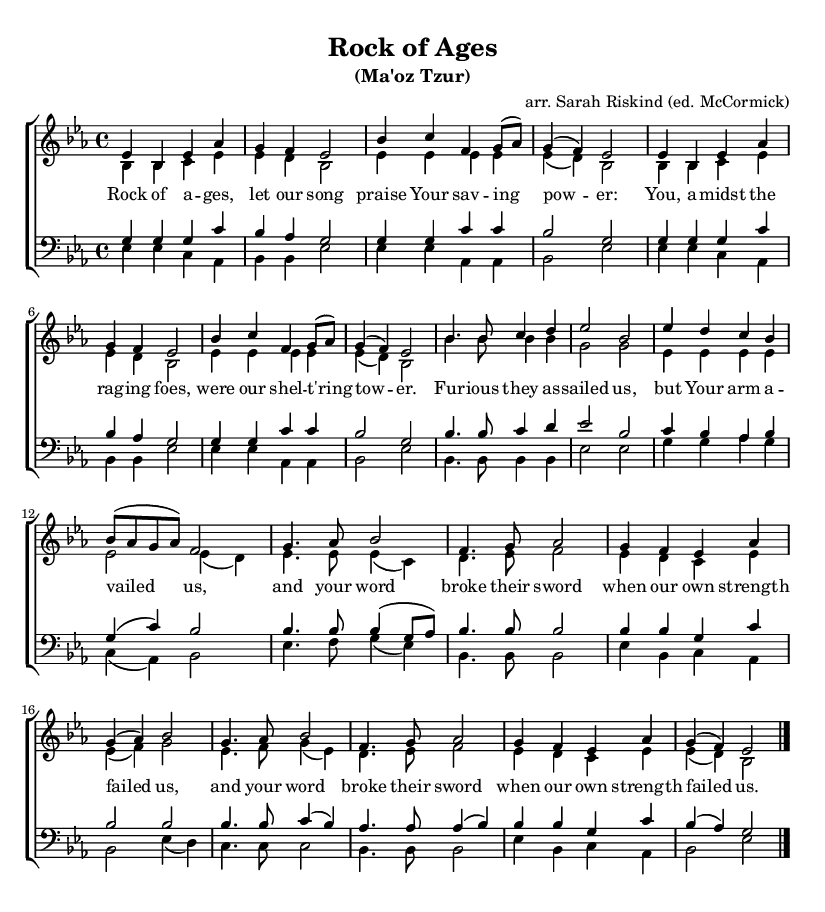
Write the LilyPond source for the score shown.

\version "2.14.2"

\header {
  title = "Rock of Ages"
  subtitle = "(Ma'oz Tzur)"
  arranger = "arr. Sarah Riskind (ed. McCormick)"
  index_as = "Ma'oz Tzur"
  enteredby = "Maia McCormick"
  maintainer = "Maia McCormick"
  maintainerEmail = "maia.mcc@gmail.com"
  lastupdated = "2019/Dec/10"
}

\include "header.ly"

global = {
  \preamble
  \key es \major
  \time 4/4
}

sopMusic = \relative c' {
  \repeat unfold 2 {
    es4 bes es as | g f es2 | bes'4 c f, g8( as) | g4( f) es2 |
  }
  bes'4. bes8 c4 d | es2 bes | es4 d c bes | bes8( as g as) f2 |
  g4. as8 bes2 | f4. g8 as2 | g4 f es as | g( as) bes2 |
  g4. as8 bes2 | f4. g8 as2 | g4 f es as | g( f) es2 \bar "|."

}
sopWords = \lyricmode {

}

altoMusic = \relative c' {
  \repeat unfold 2 {
    bes4 bes c es | es d bes2 | es4 es es es | es( d) bes2 |
  }
  bes'4. bes8 bes4 bes | g2 g | es4 es es es | es2 es4( d) |
  es4. es8 es4( c) | d4. es8 f2 | es4 d c es | es( f) g2 |
  es4. f8 g4( es) | d4. es8 f2 | es4 d c es | es( d) bes2  \bar "|."
}

altoWords = \lyricmode {
  Rock of a -- ges, let our song
  praise Your sav -- ing pow -- er:
  You, a -- midst the rag -- ing foes,
  were our shel -- t'ring tow -- er.

  Fur -- ious they as -- sailed us,
  but Your arm a -- vailed us,
  and your word broke their sword
  when our own strength failed us,

  and your word broke their sword
  when our own strength failed us.
}

tenorMusic = \relative c' {
  \repeat unfold 2 {
    g4 g g c | bes as g2 | g4 g c c  | bes2 g2 |
  }
  bes4. bes8 c4 d | es2 bes | c4 bes as bes | g( c) bes2 |
  bes4. bes8 bes4( g8 as) | bes4. bes8 bes2 | bes4 bes g c | bes2 bes |
  bes4. bes8 c4( bes) | as4. as8 as4( bes) | bes bes g c | bes4( as) g2 \bar "|."
}
tenorWords = \lyricmode {

}

bassMusic = \relative c {
  \repeat unfold 2 {
    es4 es c as | bes bes es2 | es4 es as, as  | bes2 es2 |
  }
  bes4. bes8 bes4 bes | es2 es | g4 g as g | c, ( as) bes2 |
  es4. f8 g4( es) | bes4. bes8 bes2 | es4 bes c as | bes2 es4( d) |
  c4. c8 c2 | bes4. bes8 bes2 | es4 bes c as | bes2 es | \bar "|."
}
bassWords = \lyricmode {

}

\score {
  <<
   \new ChoirStaff <<
    \new Staff = women <<
      \new Voice = "sopranos" { \voiceOne << \global \sopMusic >> }
      \new Voice = "altos" { \voiceTwo << \global \altoMusic >> }
    >>
    \new Lyrics \with { alignAboveContext = #"women" } \lyricsto "sopranos" \sopWords
    \new Lyrics = "altos"  \with { alignBelowContext = #"women" } \lyricsto "sopranos" \altoWords
   \new Staff = men <<
      \clef bass
      \new Voice = "tenors" { \voiceOne << \global \tenorMusic >> }
      \new Voice = "basses" { \voiceTwo << \global \bassMusic >> }
    >>
    \new Lyrics \with { alignAboveContext = #"men" } \lyricsto "tenors" \tenorWords
    \new Lyrics \with { alignBelowContext = #"men" } \lyricsto "basses" \bassWords
  >>
  >>
}
